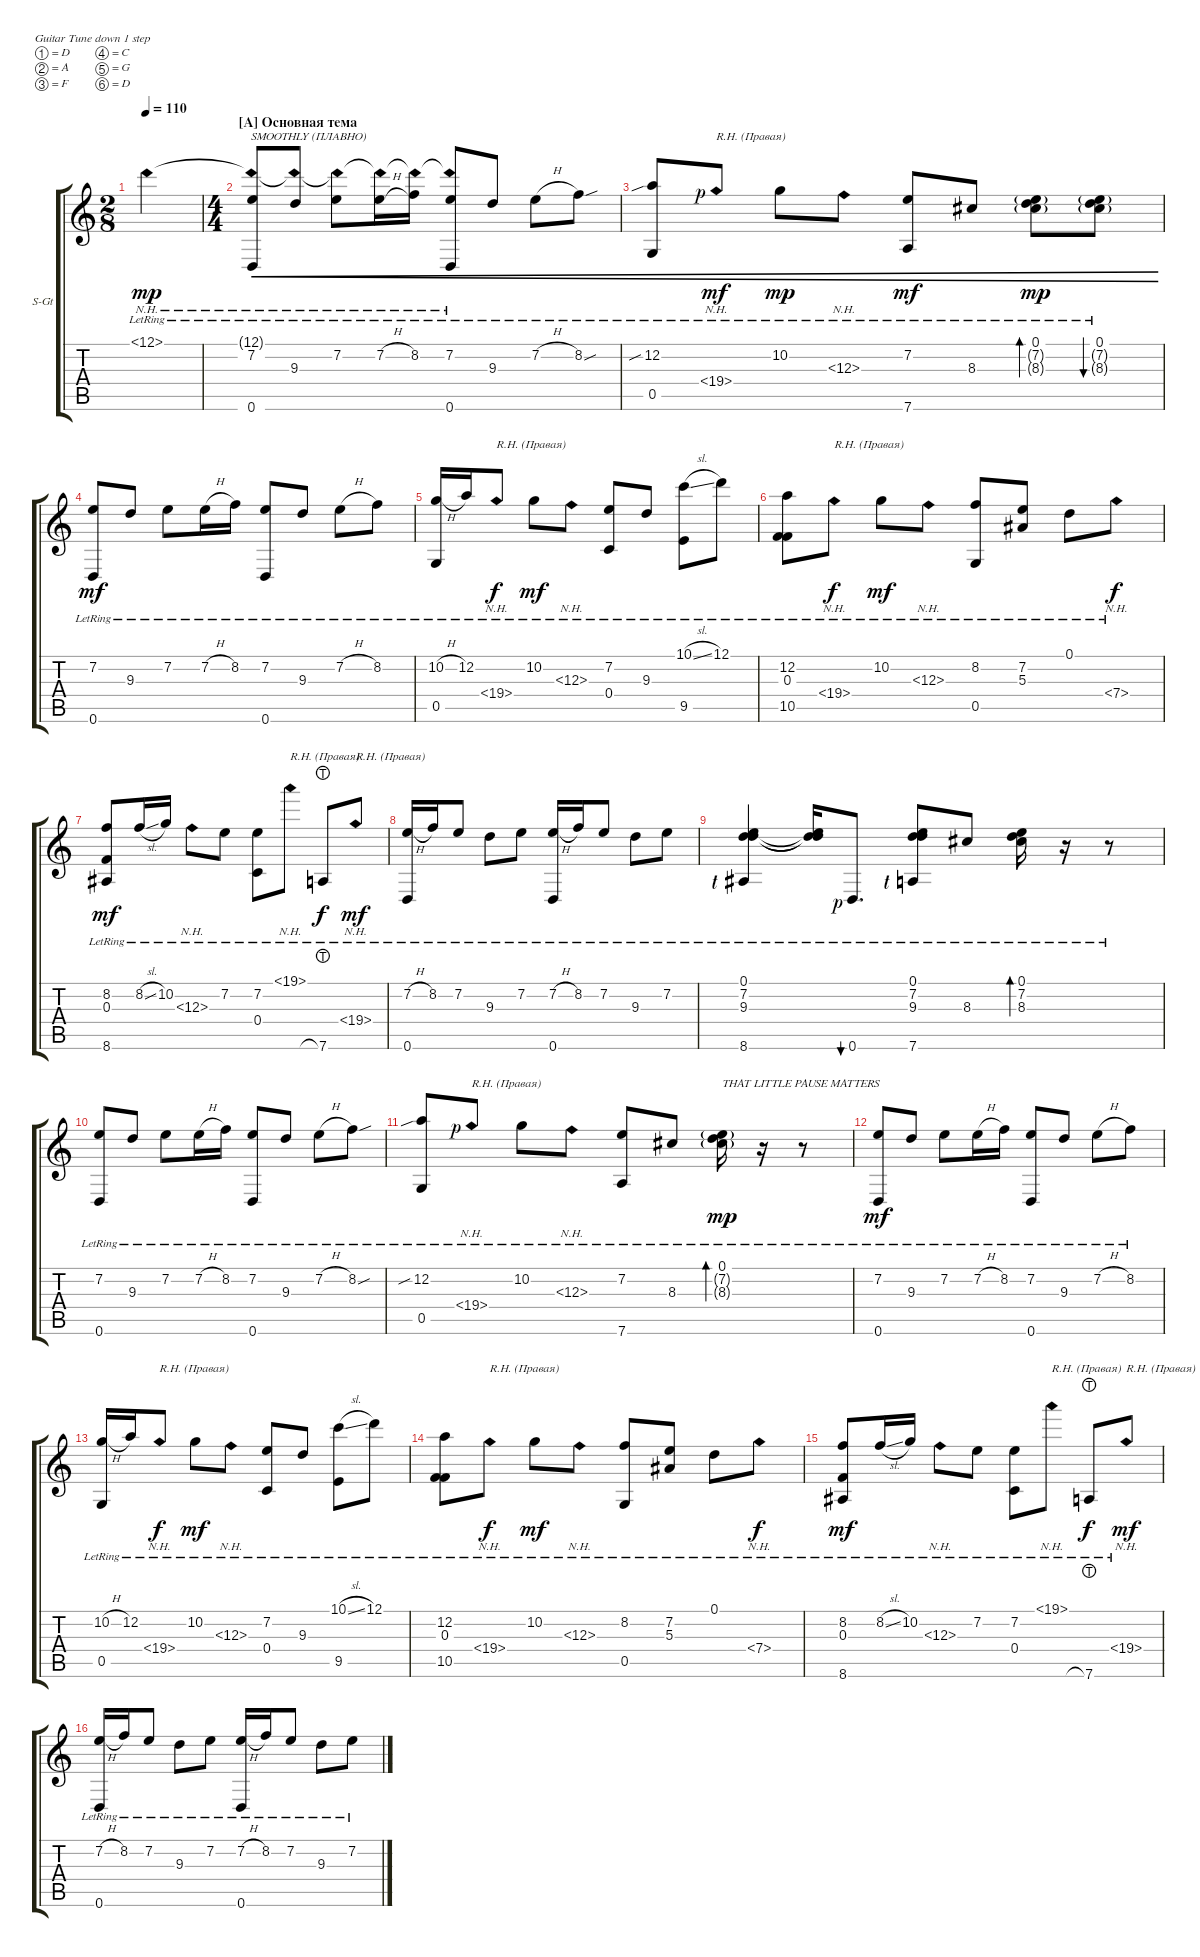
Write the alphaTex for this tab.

\defaultSystemsLayout 4
\bracketExtendMode groupsimilarinstruments
\firstSystemTrackNameOrientation horizontal
\otherSystemsTrackNameOrientation horizontal
\track ("Steel Guitar" "S-Gt") {instrument acousticguitarsteel}
\staff {score tabs}
\tuning (D4 A3 F3 C3 G2 D2)
\ts (2 8)
\tempo 110
\clef g2
\ks c
12.1{nh lr}.4{dy mp instrument acousticguitarsteel} |
\ts (4 4)
\section ("A" "Основная тема")
(7.2{lr} 0.6{lr} 12.1{nh lr t}).8{txt "SMOOTHLY (ПЛАВНО)" cre} (9.3{lr} 12.1{nh lr t}).8{cre} (7.2{lr} 12.1{nh lr t}).8{cre} (7.2{h lr} 12.1{nh lr t}).16{cre} (8.2{lr} 12.1{nh lr t}).16{cre} (7.2{lr} 0.6{lr} 12.1{nh lr t}).8{cre} 9.3{lr}.8{cre} 7.2{h lr}.8{cre} 8.2{sou lr}.8{cre} |
(12.2{sib lr} 0.5{lr}).8{cre} 19.4{nh lr rf 1}.8{txt "R.H. (Правая)" cre dy mf} 10.2{lr}.8{cre dy mp} 12.3{nh lr}.8{cre} (7.2{lr} 7.6{lr}).8{cre dy mf} 8.3{lr}.8{cre} (8.3{g lr} 7.2{g lr} 0.1{lr}).8{bd 30 cre dy mp} (0.1{lr} 7.2{g lr} 8.3{g lr}).8{bu 30 cre} |
(7.2{lr} 0.6{lr}).8{dy mf} 9.3{lr}.8 7.2{lr}.8 7.2{h lr}.16 8.2{lr}.16 (7.2{lr} 0.6{lr}).8 9.3{lr}.8 7.2{h lr}.8 8.2{lr}.8 |
(10.2{h lr} 0.5{lr}).16 12.2{lr}.16 19.4{nh lr}.8{txt "R.H. (Правая)" dy f} 10.2{lr}.8{dy mf} 12.3{nh lr}.8 (7.2{lr} 0.4{lr}).8 9.3{lr}.8 (10.1{sl lr} 9.5{lr}).8 12.1{lr}.8 |
(12.2{lr} 10.5{lr} 0.3{lr}).8 19.4{nh lr}.8{txt "R.H. (Правая)" dy f} 10.2{lr}.8{dy mf} 12.3{nh lr}.8 (8.2{lr} 0.5{lr}).8 (7.2{lr} 5.3{lr}).8 0.1{lr}.8 7.4{nh lr}.8{dy f} |
(8.2{lr} 8.6{lr} 0.3{lr}).8{dy mf} 8.2{sl lr}.16 10.2{lr}.16 12.3{nh lr}.8 7.2{lr}.8 (7.2{lr} 0.4{lr}).8 19.1{nh lr}.8{txt "R.H. (Правая)"} 7.6{lht lr}.8{dy f} 19.4{nh lr}.8{txt "R.H. (Правая)" dy mf} |
(7.2{h lr} 0.6{lr}).16 8.2{lr}.16 7.2{lr}.8 9.3{lr}.8 7.2{lr}.8 (7.2{h lr} 0.6{lr}).16 8.2{lr}.16 7.2{lr}.8 9.3{lr}.8 7.2{lr}.8 |
(8.6{lr lf 1} 9.3{lr} 7.2{lr} 0.1{lr}).4 (0.1{lr t} 7.2{lr t} 9.3{lr t}).16 0.6{lr rf 1}.8{d bu 30} (7.6{lr lf 1} 9.3{lr} 7.2{lr} 0.1{lr}).8 8.3{lr}.8 (0.1{lr} 7.2{lr} 8.3{lr}).16{bd 30} r.16 r.8 |
(7.2{lr} 0.6{lr}).8 9.3{lr}.8 7.2{lr}.8 7.2{h lr}.16 8.2{lr}.16 (7.2{lr} 0.6{lr}).8 9.3{lr}.8 7.2{h lr}.8 8.2{sou lr}.8 |
(12.2{sib lr} 0.5{lr}).8 19.4{nh lr rf 1}.8{txt "R.H. (Правая)"} 10.2{lr}.8 12.3{nh lr}.8 (7.2{lr} 7.6{lr}).8 8.3{lr}.8 (8.3{g lr} 7.2{g lr} 0.1{lr}).16{bd 30 txt "THAT LITTLE PAUSE MATTERS" dy mp} r.16 r.8 |
(7.2{lr} 0.6{lr}).8{dy mf} 9.3{lr}.8 7.2{lr}.8 7.2{h lr}.16 8.2{lr}.16 (7.2{lr} 0.6{lr}).8 9.3{lr}.8 7.2{h lr}.8 8.2{lr}.8 |
(10.2{h lr} 0.5{lr}).16 12.2{lr}.16 19.4{nh lr}.8{txt "R.H. (Правая)" dy f} 10.2{lr}.8{dy mf} 12.3{nh lr}.8 (7.2{lr} 0.4{lr}).8 9.3{lr}.8 (10.1{sl lr} 9.5{lr}).8 12.1{lr}.8 |
(12.2{lr} 10.5{lr} 0.3{lr}).8 19.4{nh lr}.8{txt "R.H. (Правая)" dy f} 10.2{lr}.8{dy mf} 12.3{nh lr}.8 (8.2{lr} 0.5{lr}).8 (7.2{lr} 5.3{lr}).8 0.1{lr}.8 7.4{nh lr}.8{dy f} |
(8.2{lr} 8.6{lr} 0.3{lr}).8{dy mf} 8.2{sl lr}.16 10.2{lr}.16 12.3{nh lr}.8 7.2{lr}.8 (7.2{lr} 0.4{lr}).8 19.1{nh lr}.8{txt "R.H. (Правая)"} 7.6{lht lr}.8{dy f} 19.4{nh lr}.8{txt "R.H. (Правая)" dy mf} |
(7.2{h lr} 0.6{lr}).16 8.2{lr}.16 7.2{lr}.8 9.3{lr}.8 7.2{lr}.8 (7.2{h lr} 0.6{lr}).16 8.2{lr}.16 7.2{lr}.8 9.3{lr}.8 7.2{lr}.8
